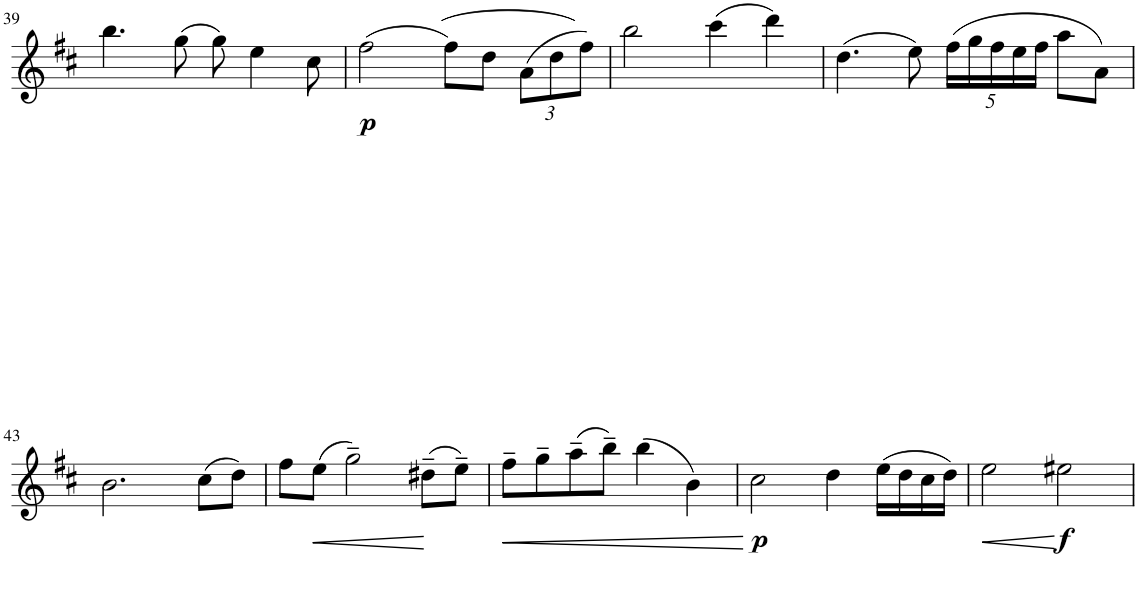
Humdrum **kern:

**kern	**dynam
*part1	*part1
*staff1	*staff1
*I"ヴァイオリン	*
!!LO:PB:g=z
*clefG2	*
*k[f#c#]	*
*M4/4	*
*met(c)	*
=39	=39
4.bb\	.
(8gg\	.
8gg\)	.
4ee\	.
8cc#\	.
=40	=40
!	!LO:DY:b
(2ff#\	p
[8ff#\L)	.
8dd\J	.
*Xbrackettup	*
(12a\L	.
12dd\	.
12ff#\J])	.
=41	=41
2bb\	.
(4ccc#\	.
4ddd\)	.
=42	=42
(4.dd\	.
8ee\)	.
(20ff#\LL	.
20gg\	.
20ff#\	.
20ee\	.
20ff#\JJ	.
8aa\L	.
8a\J)	.
!!LO:LB:g=z
=43	=43
2.b\	.
(8cc#\L	.
8dd\J)	.
=44	=44
8ff#\L	.
!	!LO:HP:b
(8ee\J	<
2gg~\)	.
(8dd#X~\L	.
8ee~\J)	.
.	[
=45	=45
!	!LO:HP:b
8ff#~\L	<
8gg~\	.
(8aa~\	.
8bb~\J)	.
(4bb\	.
4b\)	.
.	[
=46	=46
!	!LO:DY:b
2cc#\	p
4dd\	.
(16ee\LL	.
16dd\	.
16cc#\	.
16dd\JJ)	.
=47	=47
!	!LO:HP:b
2ee\	<
!	!LO:DY:b
2ee#X\	f
.	[
=	=
*-	*-
